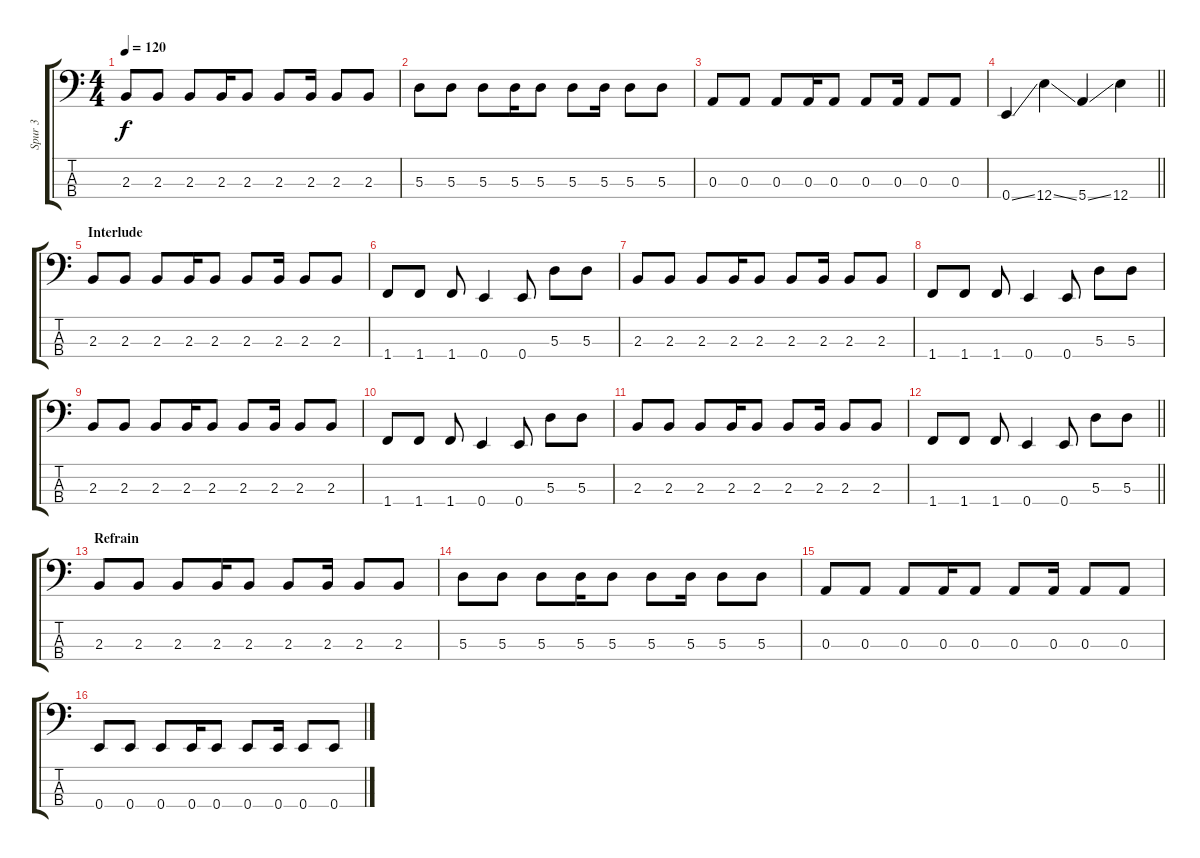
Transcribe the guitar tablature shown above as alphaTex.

\track ("Spur 3" "Spur 3") {instrument electricbassfinger}
\staff {score tabs}
\tuning (G2 D2 A1 E1) {hide}
\ts (4 4)
\tempo 120
\clef f4
\ks c
2.3.8{dy f} 2.3.8 2.3.8 2.3.16 2.3.8 2.3.8 2.3.16 2.3.8 2.3.8 |
5.3.8 5.3.8 5.3.8 5.3.16 5.3.8 5.3.8 5.3.16 5.3.8 5.3.8 |
0.3.8 0.3.8 0.3.8 0.3.16 0.3.8 0.3.8 0.3.16 0.3.8 0.3.8 |
\barLineRight lightlight
0.4{ss}.4 12.4{ss}.4 5.4{ss}.4 12.4.4 |
\section ("" "Interlude")
2.3.8 2.3.8 2.3.8 2.3.16 2.3.8 2.3.8 2.3.16 2.3.8 2.3.8 |
1.4.8 1.4.8 1.4.8 0.4.4 0.4.8 5.3.8 5.3.8 |
2.3.8 2.3.8 2.3.8 2.3.16 2.3.8 2.3.8 2.3.16 2.3.8 2.3.8 |
1.4.8 1.4.8 1.4.8 0.4.4 0.4.8 5.3.8 5.3.8 |
2.3.8 2.3.8 2.3.8 2.3.16 2.3.8 2.3.8 2.3.16 2.3.8 2.3.8 |
1.4.8 1.4.8 1.4.8 0.4.4 0.4.8 5.3.8 5.3.8 |
2.3.8 2.3.8 2.3.8 2.3.16 2.3.8 2.3.8 2.3.16 2.3.8 2.3.8 |
\barLineRight lightlight
1.4.8 1.4.8 1.4.8 0.4.4 0.4.8 5.3.8 5.3.8 |
\section ("" "Refrain")
2.3.8 2.3.8 2.3.8 2.3.16 2.3.8 2.3.8 2.3.16 2.3.8 2.3.8 |
5.3.8 5.3.8 5.3.8 5.3.16 5.3.8 5.3.8 5.3.16 5.3.8 5.3.8 |
0.3.8 0.3.8 0.3.8 0.3.16 0.3.8 0.3.8 0.3.16 0.3.8 0.3.8 |
0.4.8 0.4.8 0.4.8 0.4.16 0.4.8 0.4.8 0.4.16 0.4.8 0.4.8
